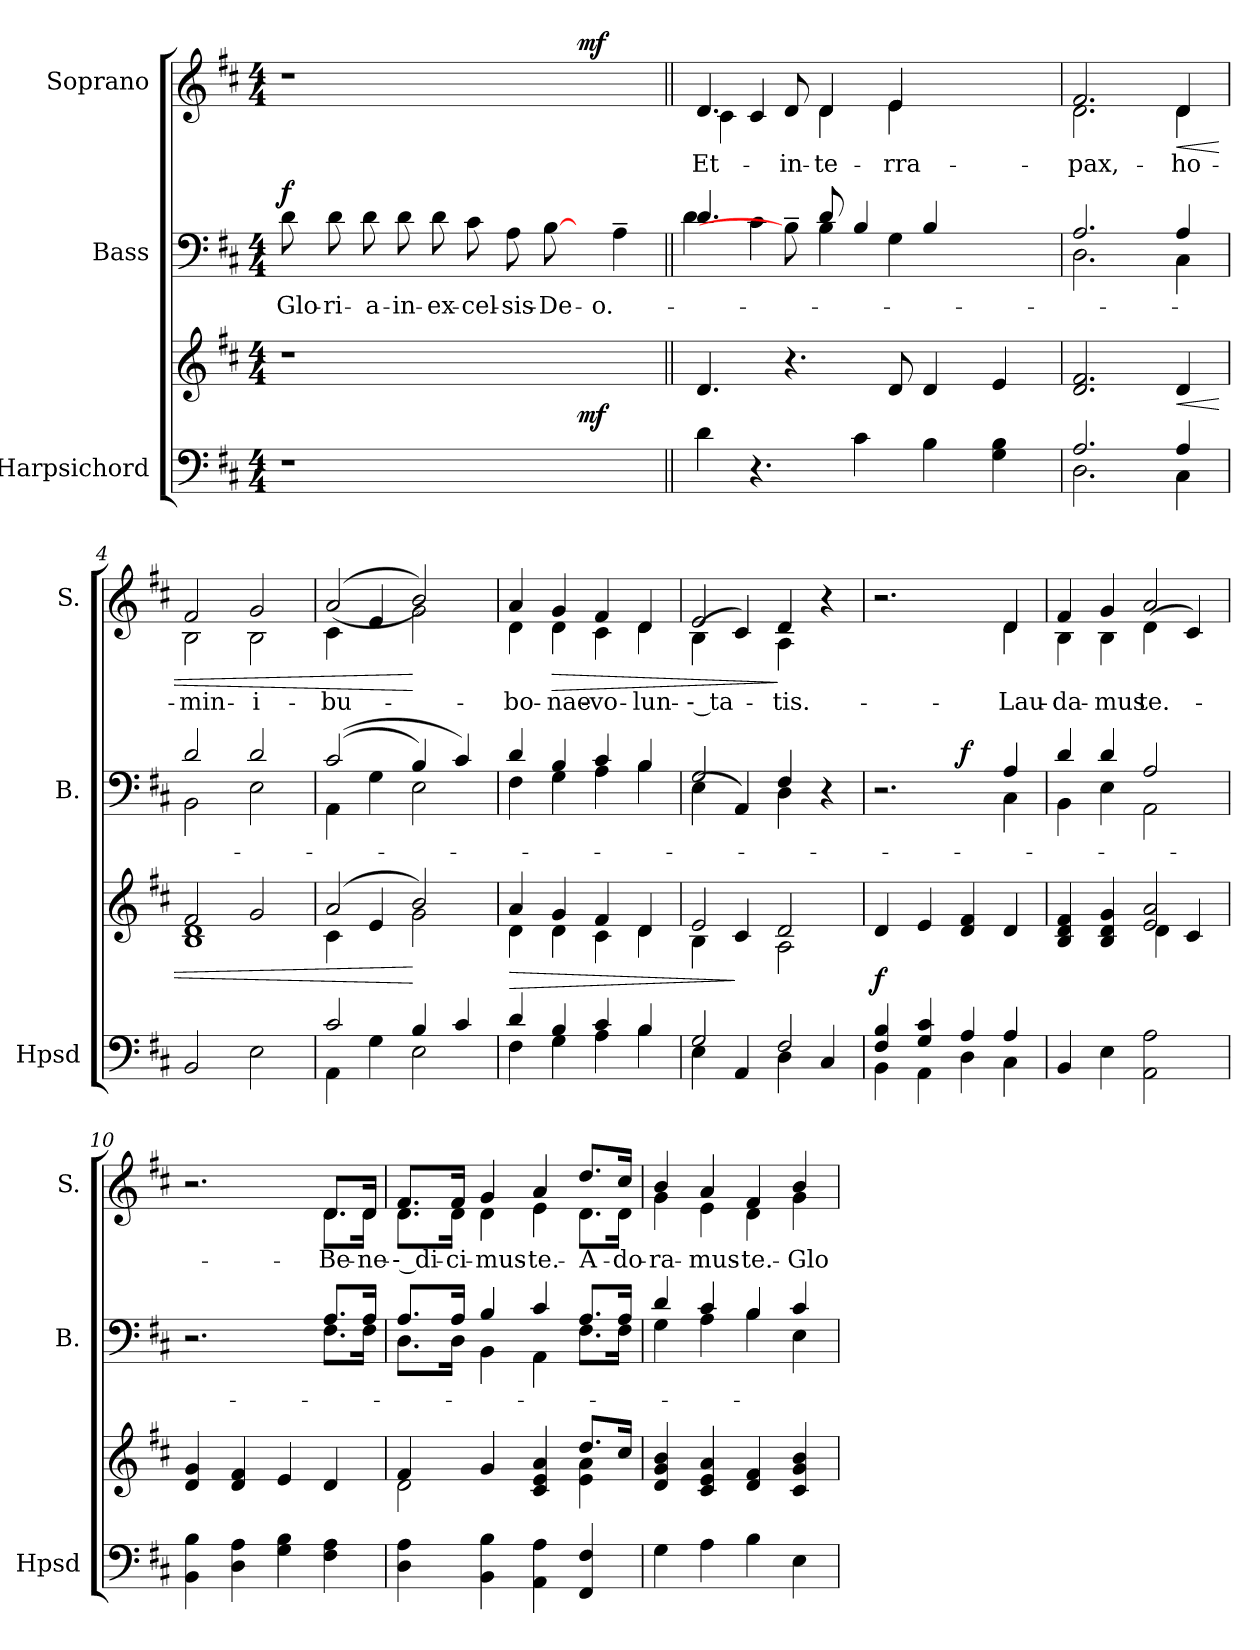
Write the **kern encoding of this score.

**kern	**kern	**dynam	**kern	**text	**dynam	**kern	**text	**dynam
*part3	*part3	*part3	*part2	*part2	*part2	*part1	*part1	*part1
*staff4	*staff3	*staff3/4	*staff2	*staff2	*staff2	*staff1	*staff1	*staff1
*I"Harpsichord	*	*	*I"Bass	*	*	*I"Soprano	*	*
*I'Hpsd	*	*	*I'B.	*	*	*I'S.	*	*
!!LO:PB:g=z
*clefF4	*clefG2	*	*clefF4	*	*	*clefG2	*	*
*k[f#c#]	*k[f#c#]	*	*k[f#c#]	*	*	*k[f#c#]	*	*
*D:	*D:	*	*D:	*	*	*D:	*	*
*M4/4	*M4/4	*	*M4/4	*	*	*M4/4	*	*
=1	=1	=1	=1	=1	=1	=1	=1	=1
!	!	!	!	!LO:LY:b:color=#000000	!	!LO:N:vis=1	!	!
1r	1r	.	8di\	Glo-	f	1r	.	.
!	!	!	!	!LO:LY:b:color=#000000	!	!	!	!
.	.	.	8di\	-ri-	.	.	.	.
!	!	!	!	!LO:LY:b:color=#000000	!	!	!	!
.	.	.	8di\	-a-	.	.	.	.
!	!	!	!	!LO:LY:b:color=#000000	!	!	!	!
.	.	.	8di\	-in-	.	.	.	.
!	!	!	!	!LO:LY:b:color=#000000	!	!	!	!
.	.	.	8di\	-ex-	.	.	.	.
!	!	!	!	!LO:LY:b:color=#000000	!	!	!	!
.	.	.	8c#i\	-cel-	.	.	.	.
!	!	!	!	!LO:LY:b:color=#000000	!	!	!	!
.	.	.	8Ai\	-sis-	.	.	.	.
!	!	!	!	!LO:LY:b:color=#000000	!	!	!	!
.	.	.	[8Bi\	-De-	.	.	.	.
4.ryy	4.ryy	mf	8ryy	.	.	4.ryy	.	mf
!	!	!	!	!LO:LY:b:color=#000000	!	!	!	!
.	.	.	4A~i\	-o.-	.	.	.	.
=2||	=2||	=2||	=2||	=2||	=2||	=2||	=2||	=2||
*	*	*	*^	*	*	*	*	*
*	*	*	*v	*v	*	*	*	*	*
*	*	*	*	*	*	*MM132	*	*
*	*	*	*^	*	*	*	*	*
!	!	!	!	!	!	!	!	!LO:LY:b:color=#000000	!
*	*	*	*	*	*	*	*^	*	*
4di\	4.di/	.	4.di/	4di\	.	.	4.di/	4c#i\	Et-	.
4.r	.	.	.	4c#i\	.	.	.	4c#i/	.	.
!	!	!	!	!	!	!	!	!	!LO:LY:b:color=#000000	!
.	4.r	.	8B~i\]	.	.	.	8di/	.	-in-	.
!	!	!	!	!	!	!	!	!	!LO:LY:b:color=#000000	!
.	.	.	8di/	4Bi\	.	.	4di/	4di\	-te-	.
4c#i\	.	.	4Bi/	.	.	.	.	.	.	.
!	!	!	!	!	!	!	!	!	!LO:LY:b:color=#000000	!
.	8di/	.	.	4Gi\	.	.	4ei/	4ei\	-rra-	.
4Bi\	4di/	.	4Bi/	.	.	.	.	.	.	.
.	.	.	.	4ryy	.	.	4.ryy	4.ryy	.	.
4Gi\ 4Bi	4ei/	.	4ryy	.	.	.	.	.	.	.
.	.	.	.	8ryy	.	.	.	.	.	.
=3	=3	=3	=3	=3	=3	=3	=3	=3	=3	=3
*^	*	*	*	*	*	*	*	*	*	*
!	!	!	!	!	!	!	!	!	!	!LO:LY:b:color=#000000	!
2.Ai/	2.Di\	2.di/ 2.f#i	.	2.Ai/	2.Di\	.	.	2.f#i/	2.di\	-pax,-	.
!	!	!	!LO:HP:b	!	!	!	!	!	!	!	!
!	!	!	!	!	!	!	!	!	!	!LO:LY:b:color=#000000	!LO:HP:b
4Ai/	4C#i\	4di/	<	4Ai/	4C#i\	.	.	4di/	4di\	-ho-	<
*v	*v	*	*	*	*	*	*	*	*	*	*
=4	=4	=4	=4	=4	=4	=4	=4	=4	=4	=4
*	*^	*	*	*	*	*	*	*	*	*
*^	*	*	*	*	*	*	*	*	*	*	*
!	!	!	!	!	!	!	!	!	!	!	!LO:LY:b:color=#000000	!
*v	*v	*	*	*	*	*	*	*	*	*	*	*
2BBi/	2f#i/	1Bi 1di	.	2di/	2BBi\	.	.	2f#i/	2Bi\	-min-	.
!	!	!	!	!	!	!	!	!	!	!LO:LY:b:color=#000000	!
2Ei\	2gi/	.	.	2di/	2Ei\	.	.	2gi/	2Bi\	-i-	.
=5	=5	=5	=5	=5	=5	=5	=5	=5	=5	=5	=5
*^	*	*	*	*	*	*	*	*	*	*	*
!	!	!	!	!	!	!	!	!	!	!	!LO:LY:b:color=#000000	!
2c#i/	4AAi\	(2ai/	4c#i\	.	((2c#i/	4AAi\	.	.	((2ai/	4c#i\	-bu-	.
.	4Gi\	.	4ei/	.	.	4Gi\	.	.	.	4ei/	.	.
4Bi/	2Ei\	2bi/)	2gi\	[	4Bi/)	2Ei\	.	.	2bi/))	2gi\	.	[
4c#i/	.	.	.	.	4c#i/)	.	.	.	.	.	.	.
=6	=6	=6	=6	=6	=6	=6	=6	=6	=6	=6	=6	=6
!	!	!	!	!LO:HP:b	!	!	!	!	!	!	!	!
!	!	!	!	!	!	!	!	!	!	!	!LO:LY:b:color=#000000	!
4di/	4F#i\	4ai/	4di\	>	4di/	4F#i\	.	.	4ai/	4di\	-bo-	.
!	!	!	!	!	!	!	!	!	!	!	!LO:LY:b:color=#000000	!LO:HP:b
4Bi/	4Gi\	4gi/	4di\	.	4Bi/	4Gi\	.	.	4gi/	4di\	-nae-	>
!	!	!	!	!	!	!	!	!	!	!	!LO:LY:b:color=#000000	!
4c#i/	4Ai\	4f#i/	4c#i\	.	4c#i/	4Ai\	.	.	4f#i/	4c#i\	-vo-	.
!	!	!	!	!	!	!	!	!	!	!	!LO:LY:b:color=#000000	!
4Bi/	4Bi\	4di/	4di\	.	4Bi/	4Bi\	.	.	4di/	4di\	-lun-	.
!!LO:LB:g=z	!!
=7	=7	=7	=7	=7	=7	=7	=7	=7	=7	=7	=7	=7
!	!	!	!	!	!	!	!	!	!	!	!LO:LY:b:color=#000000	!
2Gi/	4Ei\	2ei/	4Bi\	.	2Gi/	(4Ei\	.	.	2ei/	(4Bi\	-- ta-	.
.	4AAi/	.	4c#i/	]	.	4AAi/)	.	.	.	4c#i/)	.	.
!	!	!	!	!	!	!	!	!	!	!	!LO:LY:b:color=#000000	!
2F#i/	4Di\	2di/	2Ai\	.	4F#i/	4Di\	.	.	4di/	4Ai\	-tis.-	]
.	4C#i/	.	.	.	4r	4ryy	.	.	4r	4ryy	.	.
*	*	*v	*v	*	*	*	*	*	*	*	*	*
=8	=8	=8	=8	=8	=8	=8	=8	=8	=8	=8	=8
*	*	*	*	*	*^	*	*	*	*	*	*
4F#i/ 4Bi	4BBi\	4di/	f	2.r	2.ryy	2ryy	.	.	2.r	2.ryy	.	.
4Gi/ 4c#i	4AAi\	4ei/	.	.	.	.	.	.	.	.	.	.
4Ai/	4Di\	4di/ 4f#i	.	.	.	2ryy	.	f	.	.	.	.
!	!	!	!	!	!	!	!	!	!	!	!LO:LY:b:color=#000000	!
4Ai/	4C#i\	4di/	.	4Ai/	4C#i\	.	.	.	4di/	4di\	-Lau-	.
*v	*v	*	*	*	*v	*v	*	*	*	*	*	*
=9	=9	=9	=9	=9	=9	=9	=9	=9	=9	=9
*	*^	*	*	*	*	*	*	*	*	*
*^	*	*	*	*	*^	*	*	*	*	*	*
!	!	!	!	!	!	!	!	!	!	!	!	!LO:LY:b:color=#000000	!
*v	*v	*	*	*	*	*v	*v	*	*	*	*	*	*
4BBi/	4Bi/ 4di 4f#i	2ryy	.	4di/	4BBi\	.	.	4f#i/	4Bi\	-da-	.
!	!	!	!	!	!	!	!	!	!	!LO:LY:b:color=#000000	!
4Ei\	4Bi/ 4di 4gi	.	.	4di/	4Ei\	.	.	4gi/	4Bi\	-mus	.
!	!	!	!	!	!	!	!	!	!	!LO:LY:b:color=#000000	!
2AAi\ 2Ai	2ei/ 2ai	4di\	.	2Ai/	2AAi\	.	.	2ai/	(4di\	te.-	.
.	.	4c#i/	.	.	.	.	.	.	4c#i/)	.	.
*	*v	*v	*	*	*	*	*	*	*	*	*
=10	=10	=10	=10	=10	=10	=10	=10	=10	=10	=10
4BBi\ 4Bi	4di/ 4gi	.	2.r	2.ryy	.	.	2.r	2.ryy	.	.
4Di\ 4Ai	4di/ 4f#i	.	.	.	.	.	.	.	.	.
4Gi\ 4Bi	4ei/	.	.	.	.	.	.	.	.	.
!	!	!	!	!	!	!	!	!	!LO:LY:b:color=#000000	!
4F#i\ 4Ai	4di/	.	8.Ai/L	8.F#i\L	.	.	8.di/L	8.di\L	-Be-	.
!	!	!	!	!	!	!	!	!	!LO:LY:b:color=#000000	!
.	.	.	16Ai/Jk	16F#i\Jk	.	.	16di/Jk	16di\Jk	-ne-	.
=11	=11	=11	=11	=11	=11	=11	=11	=11	=11	=11
*	*^	*	*	*	*	*	*	*	*	*
!	!	!	!	!	!	!	!	!	!	!LO:LY:b:color=#000000	!
4Di\ 4Ai	4f#i/	2di\	.	8.Ai/L	8.Di\L	.	.	8.f#i/L	8.di\L	-- di-	.
!	!	!	!	!	!	!	!	!	!	!LO:LY:b:color=#000000	!
.	.	.	.	16Ai/Jk	16Di\Jk	.	.	16f#i/Jk	16di\Jk	-ci-	.
!	!	!	!	!	!	!	!	!	!	!LO:LY:b:color=#000000	!
4BBi\ 4Bi	4gi/	.	.	4Bi/	4BBi\	.	.	4gi/	4di\	-mus-	.
!	!	!	!	!	!	!	!	!	!	!LO:LY:b:color=#000000	!
4AAi\ 4Ai	4c#i/ 4ei 4ai	4ryy	.	4c#i/	4AAi\	.	.	4ai/	4ei\	-te.-	.
!	!	!	!	!	!	!	!	!	!	!LO:LY:b:color=#000000	!
4FF#i/ 4F#i	8.ddi/L	4ei\ 4ai	.	8.Ai/L	8.F#i\L	.	.	8.ddi/L	8.di\L	-A-	.
!	!	!	!	!	!	!	!	!	!	!LO:LY:b:color=#000000	!
.	16cc#i/Jk	.	.	16Ai/Jk	16F#i\Jk	.	.	16cc#i/Jk	16di\Jk	-do-	.
*	*v	*v	*	*	*	*	*	*	*	*	*
=12	=12	=12	=12	=12	=12	=12	=12	=12	=12	=12
!	!	!	!	!	!	!	!	!	!LO:LY:b:color=#000000	!
4Gi\	4di/ 4gi 4bi	.	4di/	4Gi\	.	.	4bi/	4gi\	-ra-	.
!	!	!	!	!	!	!	!	!	!LO:LY:b:color=#000000	!
4Ai\	4c#i/ 4ei 4ai	.	4c#i/	4Ai\	.	.	4ai/	4ei\	-mus-	.
!	!	!	!	!	!	!	!	!	!LO:LY:b:color=#000000	!
4Bi\	4di/ 4f#i	.	4Bi/	4Bi\	.	.	4f#i/	4di\	-te.-	.
!	!	!	!	!	!	!	!	!	!LO:LY:b:color=#000000	!
4Ei\	4c#i/ 4gi 4bi	.	4c#i/	4Ei\	.	.	4bi/	4gi\	-Glo-	.
*	*	*	*v	*v	*	*	*	*	*	*
*	*	*	*	*	*	*v	*v	*	*
=	=	=	=	=	=	=	=	=
*-	*-	*-	*-	*-	*-	*-	*-	*-
